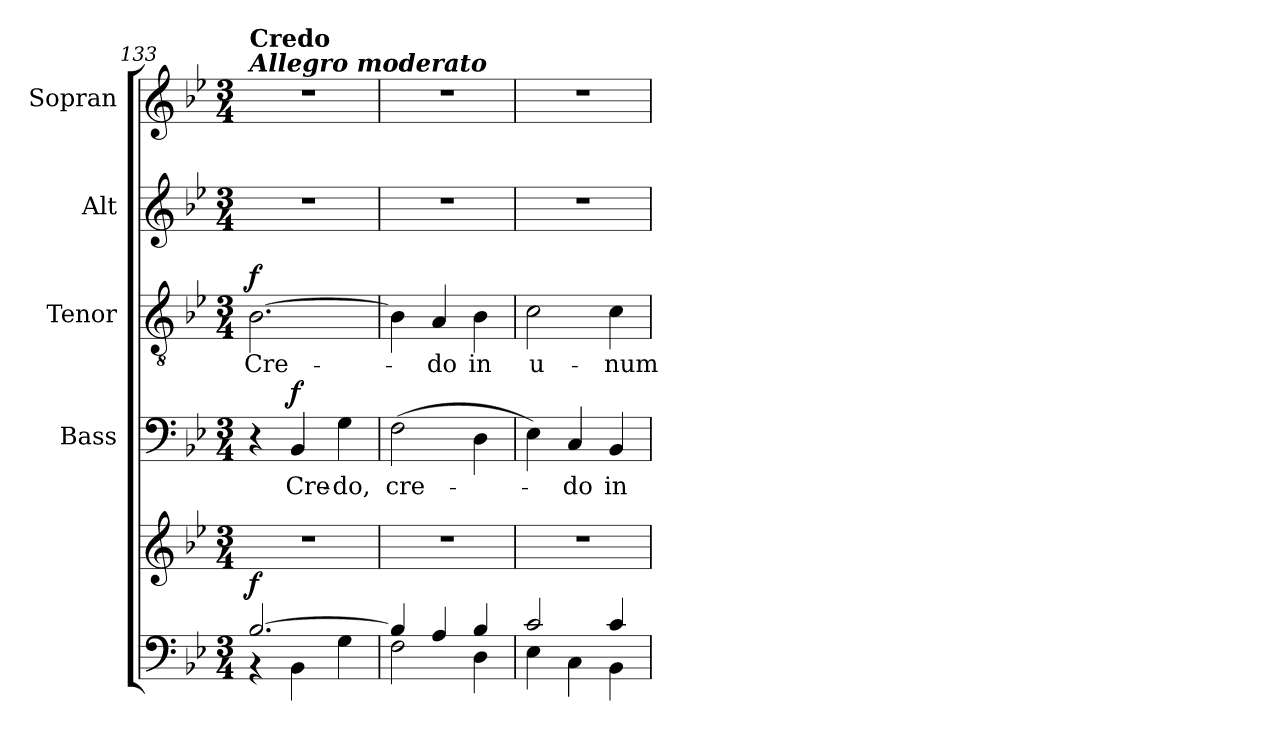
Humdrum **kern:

**kern	**kern	**dynam	**kern	**text	**dynam	**kern	**text	**dynam	**kern	**kern
*part5	*part5	*part5	*part4	*part4	*part4	*part3	*part3	*part3	*part2	*part1
*staff6	*staff5	*staff5/6	*staff4	*staff4	*staff4	*staff3	*staff3	*staff3	*staff2	*staff1
*	*	*	*I"Bass	*	*	*I"Tenor	*	*	*I"Alt	*I"Sopran
*	*	*	*I'B.	*	*	*I'T.	*	*	*I'A.	*I'S.
!!LO:PB:g=z
*clefF4	*clefG2	*	*clefF4	*	*	*clefGv2	*	*	*clefG2	*clefG2
*k[b-e-]	*k[b-e-]	*	*k[b-e-]	*	*	*k[b-e-]	*	*	*k[b-e-]	*k[b-e-]
*B-:	*B-:	*	*B-:	*	*	*B-:	*	*	*B-:	*B-:
*M3/4	*M3/4	*	*M3/4	*	*	*M3/4	*	*	*M3/4	*M3/4
=133	=133	=133	=133	=133	=133	=133	=133	=133	=133	=133
*^	*	*	*	*	*	*	*	*	*	*
!	!	!	!	!	!	!	!	!	!	!	!LO:TX:a:Bi:t=Allegro moderato
!	!	!	!	!	!	!	!	!	!	!	!LO:TX:a:B:t=Credo
!	!	!	!LO:DY:a=2	!	!	!	!	!LO:LY:b	!LO:DY:a	!	!
[>2.B-/	4rBB	2.r	f	4r	.	.	[2.B-\	Cre-	f	2.r	2.r
!	!	!	!	!	!LO:LY:b	!LO:DY:a	!	!	!	!	!
.	4BB-\	.	.	4BB-/	Cre-	f	.	.	.	.	.
!	!	!	!	!	!LO:LY:b	!	!	!	!	!	!
.	4G\	.	.	4G\	-do,	.	.	.	.	.	.
=134	=134	=134	=134	=134	=134	=134	=134	=134	=134	=134	=134
!	!	!	!	!	!LO:LY:b	!	!	!	!	!	!
4B-/]	2F\	2.r	.	(>2F\	cre-	.	4B-\]	.	.	2.r	2.r
!	!	!	!	!	!	!	!	!LO:LY:b	!	!	!
4A/	.	.	.	.	.	.	4A/	-do	.	.	.
!	!	!	!	!	!	!	!	!LO:LY:b	!	!	!
4B-/	4D\	.	.	4D\	.	.	4B-\	in	.	.	.
=135	=135	=135	=135	=135	=135	=135	=135	=135	=135	=135	=135
!	!	!	!	!	!	!	!	!LO:LY:b	!	!	!
2c/	4E-\	2.r	.	4E-\)	.	.	2c\	u-	.	2.r	2.r
!	!	!	!	!	!LO:LY:b	!	!	!	!	!	!
.	4C\	.	.	4C/	-do	.	.	.	.	.	.
!	!	!	!	!	!LO:LY:b	!	!	!LO:LY:b	!	!	!
4c/	4BB-\	.	.	4BB-/	in	.	4c\	-num	.	.	.
*v	*v	*	*	*	*	*	*	*	*	*	*
=	=	=	=	=	=	=	=	=	=	=
*-	*-	*-	*-	*-	*-	*-	*-	*-	*-	*-
